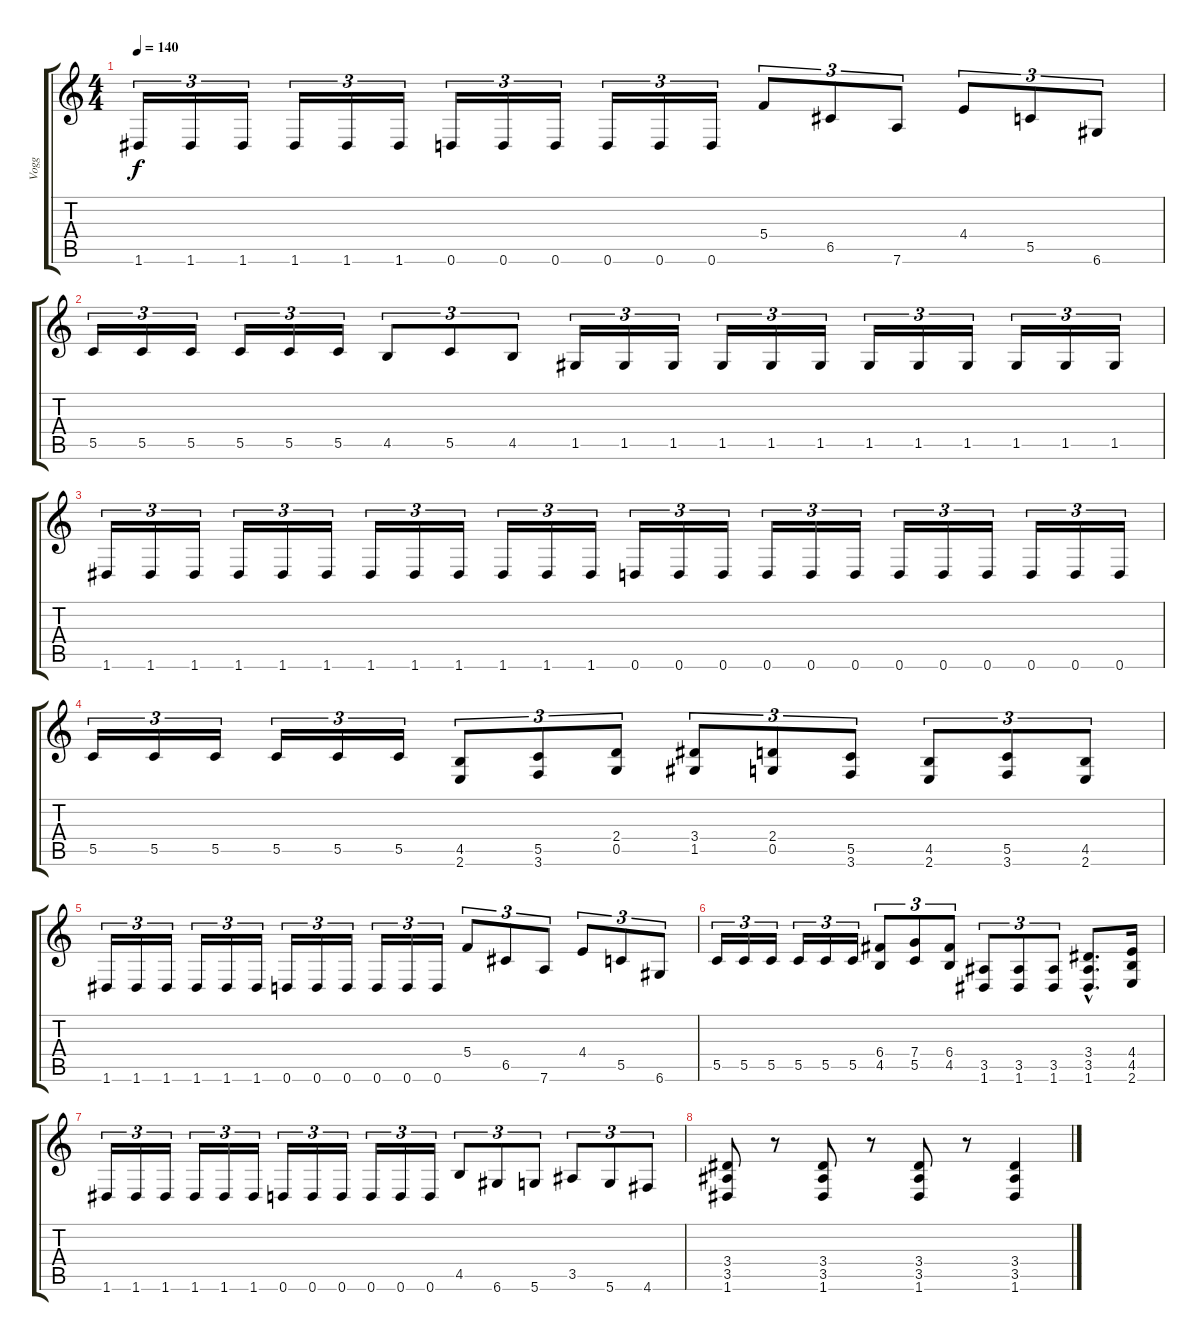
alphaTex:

\track ("Vogg" "Vogg") {instrument distortionguitar}
\staff {score tabs}
\tuning (D4 A3 F3 C3 G2 D2) {hide}
\ts (4 4)
\tempo 140
\clef g2
\ks c
1.6.16{tu (3 2) dy f} 1.6.16{tu (3 2)} 1.6.16{tu (3 2)} 1.6.16{tu (3 2)} 1.6.16{tu (3 2)} 1.6.16{tu (3 2)} 0.6.16{tu (3 2)} 0.6.16{tu (3 2)} 0.6.16{tu (3 2)} 0.6.16{tu (3 2)} 0.6.16{tu (3 2)} 0.6.16{tu (3 2)} 5.4.8{tu (3 2)} 6.5.8{tu (3 2)} 7.6.8{tu (3 2)} 4.4.8{tu (3 2)} 5.5.8{tu (3 2)} 6.6.8{tu (3 2)} |
5.5.16{tu (3 2)} 5.5.16{tu (3 2)} 5.5.16{tu (3 2)} 5.5.16{tu (3 2)} 5.5.16{tu (3 2)} 5.5.16{tu (3 2)} 4.5.8{tu (3 2)} 5.5.8{tu (3 2)} 4.5.8{tu (3 2)} 1.5.16{tu (3 2)} 1.5.16{tu (3 2)} 1.5.16{tu (3 2)} 1.5.16{tu (3 2)} 1.5.16{tu (3 2)} 1.5.16{tu (3 2)} 1.5.16{tu (3 2)} 1.5.16{tu (3 2)} 1.5.16{tu (3 2)} 1.5.16{tu (3 2)} 1.5.16{tu (3 2)} 1.5.16{tu (3 2)} |
1.6.16{tu (3 2)} 1.6.16{tu (3 2)} 1.6.16{tu (3 2)} 1.6.16{tu (3 2)} 1.6.16{tu (3 2)} 1.6.16{tu (3 2)} 1.6.16{tu (3 2)} 1.6.16{tu (3 2)} 1.6.16{tu (3 2)} 1.6.16{tu (3 2)} 1.6.16{tu (3 2)} 1.6.16{tu (3 2)} 0.6.16{tu (3 2)} 0.6.16{tu (3 2)} 0.6.16{tu (3 2)} 0.6.16{tu (3 2)} 0.6.16{tu (3 2)} 0.6.16{tu (3 2)} 0.6.16{tu (3 2)} 0.6.16{tu (3 2)} 0.6.16{tu (3 2)} 0.6.16{tu (3 2)} 0.6.16{tu (3 2)} 0.6.16{tu (3 2)} |
5.5.16{tu (3 2)} 5.5.16{tu (3 2)} 5.5.16{tu (3 2)} 5.5.16{tu (3 2)} 5.5.16{tu (3 2)} 5.5.16{tu (3 2)} (4.5 2.6).8{tu (3 2)} (5.5 3.6).8{tu (3 2)} (2.4 0.5).8{tu (3 2)} (3.4 1.5).8{tu (3 2)} (2.4 0.5).8{tu (3 2)} (5.5 3.6).8{tu (3 2)} (4.5 2.6).8{tu (3 2)} (5.5 3.6).8{tu (3 2)} (4.5 2.6).8{tu (3 2)} |
1.6.16{tu (3 2)} 1.6.16{tu (3 2)} 1.6.16{tu (3 2)} 1.6.16{tu (3 2)} 1.6.16{tu (3 2)} 1.6.16{tu (3 2)} 0.6.16{tu (3 2)} 0.6.16{tu (3 2)} 0.6.16{tu (3 2)} 0.6.16{tu (3 2)} 0.6.16{tu (3 2)} 0.6.16{tu (3 2)} 5.4.8{tu (3 2)} 6.5.8{tu (3 2)} 7.6.8{tu (3 2)} 4.4.8{tu (3 2)} 5.5.8{tu (3 2)} 6.6.8{tu (3 2)} |
5.5.16{tu (3 2)} 5.5.16{tu (3 2)} 5.5.16{tu (3 2)} 5.5.16{tu (3 2)} 5.5.16{tu (3 2)} 5.5.16{tu (3 2)} (6.4 4.5).8{tu (3 2)} (7.4 5.5).8{tu (3 2)} (6.4 4.5).8{tu (3 2)} (3.5 1.6).8{tu (3 2)} (3.5 1.6).8{tu (3 2)} (3.5 1.6).8{tu (3 2)} (3.4{hac} 3.5{hac} 1.6{hac}).8{d} (4.4 4.5 2.6).16 |
1.6.16{tu (3 2)} 1.6.16{tu (3 2)} 1.6.16{tu (3 2)} 1.6.16{tu (3 2)} 1.6.16{tu (3 2)} 1.6.16{tu (3 2)} 0.6.16{tu (3 2)} 0.6.16{tu (3 2)} 0.6.16{tu (3 2)} 0.6.16{tu (3 2)} 0.6.16{tu (3 2)} 0.6.16{tu (3 2)} 4.5.8{tu (3 2)} 6.6.8{tu (3 2)} 5.6.8{tu (3 2)} 3.5.8{tu (3 2)} 5.6.8{tu (3 2)} 4.6.8{tu (3 2)} |
(3.4 3.5 1.6).8 r.8 (3.4 3.5 1.6).8 r.8 (3.4 3.5 1.6).8 r.8 (3.4 3.5 1.6).4
